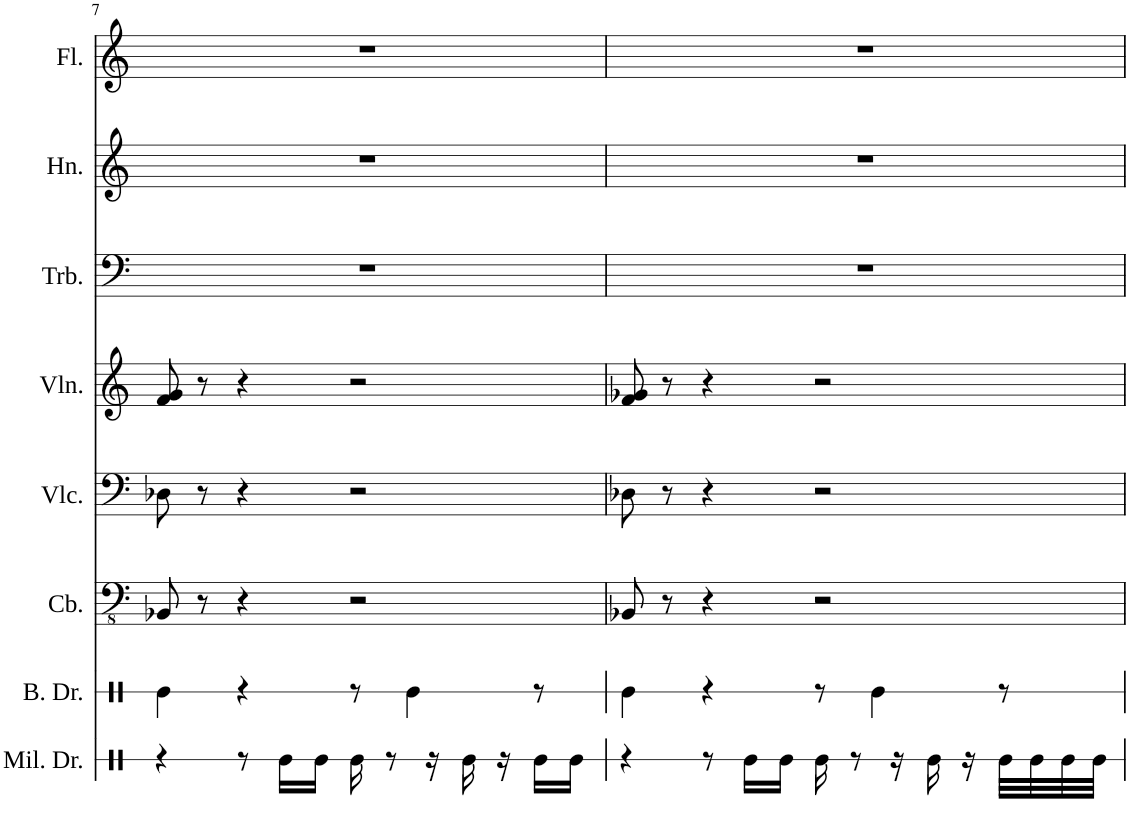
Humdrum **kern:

**kern	**kern	**kern	**kern	**kern	**kern	**kern	**kern
*part8	*part7	*part6	*part5	*part4	*part3	*part2	*part1
*staff8	*staff7	*staff6	*staff5	*staff4	*staff3	*staff2	*staff1
*I"Military Drum	*I"Bass Drum	*I"Double Bass	*I"Violoncello	*I"Violin	*I"Trombone	*I"Horn	*I"Flute
*I'Mil. Dr.	*I'B. Dr.	*	*I'Vlc.	*I'Vln.	*I'Trb.	*I'Hn.	*I'Fl.
!!LO:PB:g=z
*clefX	*clefX	*clefFv4	*clefF4	*clefG2	*clefF4	*clefG2	*clefG2
*	*	*ITrd7c12	*	*	*	*ITrd4c7	*
*k[]	*k[]	*k[]	*k[]	*k[]	*k[]	*k[]	*k[]
*M4/4	*M4/4	*M4/4	*M4/4	*M4/4	*M4/4	*M4/4	*M4/4
=7	=7	=7	=7	=7	=7	=7	=7
4r	4Re\	8BBB-X/	8D-X\	8f/ 8g/	1r	1r	1r
.	.	8r	8r	8r	.	.	.
8r	4r	4r	4r	4r	.	.	.
16Re\LL	.	.	.	.	.	.	.
16Re\JJ	.	.	.	.	.	.	.
16Re\	8r	2r	2r	2r	.	.	.
8r	.	.	.	.	.	.	.
.	4Re\	.	.	.	.	.	.
16r	.	.	.	.	.	.	.
16Re\	.	.	.	.	.	.	.
16r	.	.	.	.	.	.	.
16Re\LL	8r	.	.	.	.	.	.
16Re\JJ	.	.	.	.	.	.	.
=8	=8	=8	=8	=8	=8	=8	=8
4r	4Re\	8BBB-X/	8D-X\	8f/ 8g-X/	1r	1r	1r
.	.	8r	8r	8r	.	.	.
8r	4r	4r	4r	4r	.	.	.
16Re\LL	.	.	.	.	.	.	.
16Re\JJ	.	.	.	.	.	.	.
16Re\	8r	2r	2r	2r	.	.	.
8r	.	.	.	.	.	.	.
.	4Re\	.	.	.	.	.	.
16r	.	.	.	.	.	.	.
16Re\	.	.	.	.	.	.	.
16r	.	.	.	.	.	.	.
32Re\LLL	8r	.	.	.	.	.	.
32Re\	.	.	.	.	.	.	.
32Re\	.	.	.	.	.	.	.
32Re\JJJ	.	.	.	.	.	.	.
=	=	=	=	=	=	=	=
*-	*-	*-	*-	*-	*-	*-	*-
